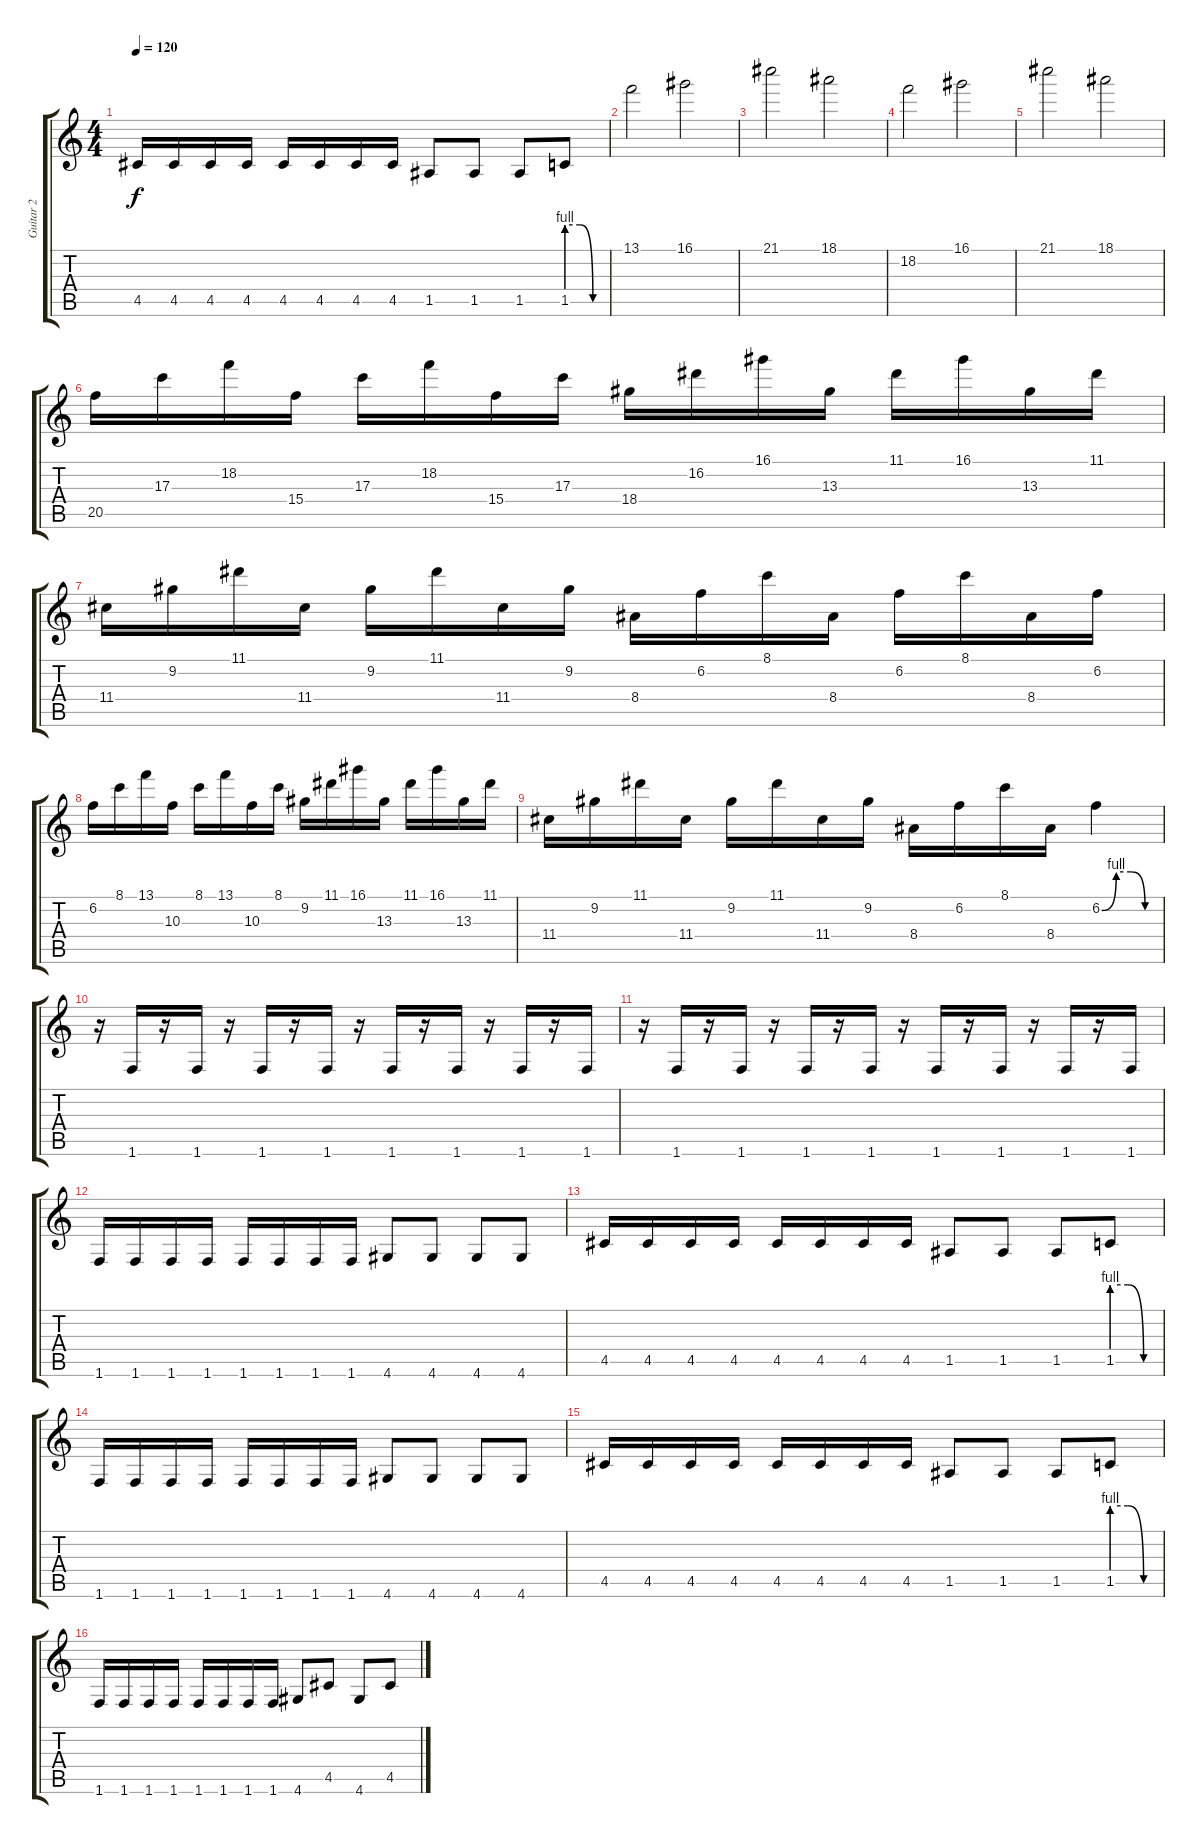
\track ("Guitar 2" "Guitar 2") {instrument distortionguitar}
\staff {score tabs}
\tuning (E4 B3 G3 D3 A2 E2) {hide}
\ts (4 4)
\tempo 120
\clef g2
\ks c
4.5.16{dy f} 4.5.16 4.5.16 4.5.16 4.5.16 4.5.16 4.5.16 4.5.16 1.5.8 1.5.8 1.5.8 1.5{be (custom 0 4 20 4 40 0 60 0)}.8 |
13.1.2{instrument distortionguitar} 16.1.2 |
21.1.2 18.1.2 |
18.2.2 16.1.2 |
21.1.2 18.1.2 |
20.5.16 17.3.16 18.2.16 15.4.16 17.3.16 18.2.16 15.4.16 17.3.16 18.4.16 16.2.16 16.1.16 13.3.16 11.1.16 16.1.16 13.3.16 11.1.16 |
11.4.16 9.2.16 11.1.16 11.4.16 9.2.16 11.1.16 11.4.16 9.2.16 8.4.16 6.2.16 8.1.16 8.4.16 6.2.16 8.1.16 8.4.16 6.2.16 |
6.2.16 8.1.16 13.1.16 10.3.16 8.1.16 13.1.16 10.3.16 8.1.16 9.2.16 11.1.16 16.1.16 13.3.16 11.1.16 16.1.16 13.3.16 11.1.16 |
11.4.16 9.2.16 11.1.16 11.4.16 9.2.16 11.1.16 11.4.16 9.2.16 8.4.16 6.2.16 8.1.16 8.4.16 6.2{be (custom 0 0 15 4 30 4 45 0 60 0)}.4 |
r.16{balance 0 instrument electricguitarmuted} 1.6.16 r.16 1.6.16 r.16 1.6.16 r.16 1.6.16 r.16 1.6.16 r.16 1.6.16 r.16 1.6.16 r.16 1.6.16 |
r.16 1.6.16 r.16 1.6.16 r.16 1.6.16 r.16 1.6.16 r.16 1.6.16 r.16 1.6.16 r.16 1.6.16 r.16 1.6.16 |
1.6.16{balance 0 instrument overdrivenguitar} 1.6.16 1.6.16 1.6.16 1.6.16 1.6.16 1.6.16 1.6.16 4.6.8 4.6.8 4.6.8 4.6.8 |
4.5.16 4.5.16 4.5.16 4.5.16 4.5.16 4.5.16 4.5.16 4.5.16 1.5.8 1.5.8 1.5.8 1.5{be (custom 0 4 20 4 40 0 60 0)}.8 |
1.6.16 1.6.16 1.6.16 1.6.16 1.6.16 1.6.16 1.6.16 1.6.16 4.6.8 4.6.8 4.6.8 4.6.8 |
4.5.16 4.5.16 4.5.16 4.5.16 4.5.16 4.5.16 4.5.16 4.5.16 1.5.8 1.5.8 1.5.8 1.5{be (custom 0 4 20 4 40 0 60 0)}.8 |
1.6.16 1.6.16 1.6.16 1.6.16 1.6.16 1.6.16 1.6.16 1.6.16 4.6.8 4.5.8 4.6.8 4.5.8
